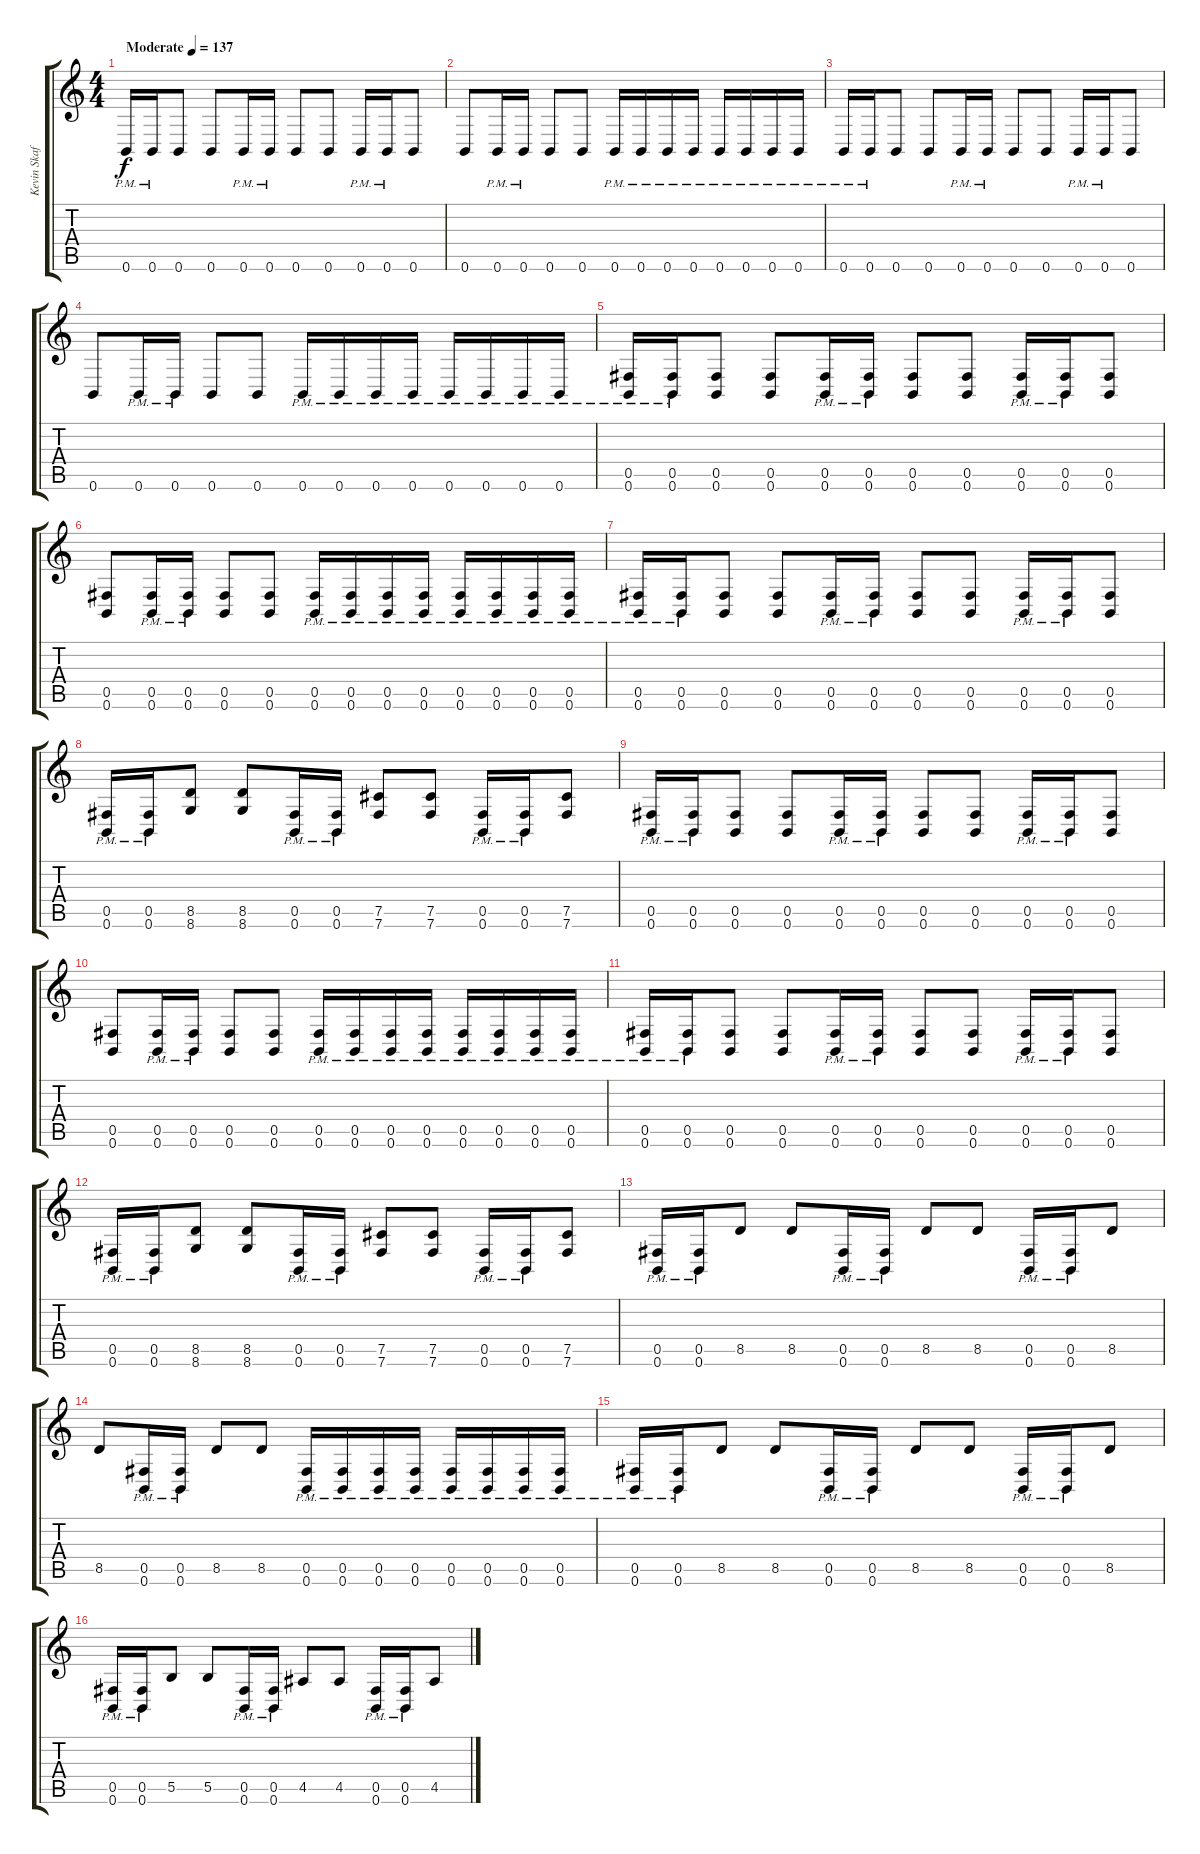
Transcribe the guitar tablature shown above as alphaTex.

\track ("Kevin Skaff / Lead Guitar" "Kevin Skaf") {instrument distortionguitar}
\staff {score tabs}
\tuning (Db4 Ab3 E3 B2 Gb2 B1) {hide}
\ts (4 4)
\tempo (137 "Moderate")
\clef g2
\ks c
0.6{pm}.16{dy f instrument distortionguitar} 0.6{pm}.16 0.6.8 0.6.8 0.6{pm}.16 0.6{pm}.16 0.6.8 0.6.8 0.6{pm}.16 0.6{pm}.16 0.6.8 |
0.6.8 0.6{pm}.16 0.6{pm}.16 0.6.8 0.6.8 0.6{pm}.16 0.6{pm}.16 0.6{pm}.16 0.6{pm}.16 0.6{pm}.16 0.6{pm}.16 0.6{pm}.16 0.6{pm}.16 |
0.6{pm}.16 0.6{pm}.16 0.6.8 0.6.8 0.6{pm}.16 0.6{pm}.16 0.6.8 0.6.8 0.6{pm}.16 0.6{pm}.16 0.6.8 |
0.6.8 0.6{pm}.16 0.6{pm}.16 0.6.8 0.6.8 0.6{pm}.16 0.6{pm}.16 0.6{pm}.16 0.6{pm}.16 0.6{pm}.16 0.6{pm}.16 0.6{pm}.16 0.6{pm}.16 |
(0.5{pm} 0.6{pm}).16 (0.5{pm} 0.6{pm}).16 (0.5 0.6).8 (0.5 0.6).8 (0.5{pm} 0.6{pm}).16 (0.5{pm} 0.6{pm}).16 (0.5 0.6).8 (0.5 0.6).8 (0.5{pm} 0.6{pm}).16 (0.5{pm} 0.6{pm}).16 (0.5 0.6).8 |
(0.5 0.6).8 (0.5{pm} 0.6{pm}).16 (0.5{pm} 0.6{pm}).16 (0.5 0.6).8 (0.5 0.6).8 (0.5{pm} 0.6{pm}).16 (0.5{pm} 0.6{pm}).16 (0.5{pm} 0.6{pm}).16 (0.5{pm} 0.6{pm}).16 (0.5{pm} 0.6{pm}).16 (0.5{pm} 0.6{pm}).16 (0.5{pm} 0.6{pm}).16 (0.5{pm} 0.6{pm}).16 |
(0.5{pm} 0.6{pm}).16 (0.5{pm} 0.6{pm}).16 (0.5 0.6).8 (0.5 0.6).8 (0.5{pm} 0.6{pm}).16 (0.5{pm} 0.6{pm}).16 (0.5 0.6).8 (0.5 0.6).8 (0.5{pm} 0.6{pm}).16 (0.5{pm} 0.6{pm}).16 (0.5 0.6).8 |
(0.5{pm} 0.6{pm}).16 (0.5{pm} 0.6{pm}).16 (8.5 8.6).8 (8.5 8.6).8 (0.5{pm} 0.6{pm}).16 (0.5{pm} 0.6{pm}).16 (7.5 7.6).8 (7.5 7.6).8 (0.5{pm} 0.6{pm}).16 (0.5{pm} 0.6{pm}).16 (7.5 7.6).8 |
(0.5{pm} 0.6{pm}).16 (0.5{pm} 0.6{pm}).16 (0.5 0.6).8 (0.5 0.6).8 (0.5{pm} 0.6{pm}).16 (0.5{pm} 0.6{pm}).16 (0.5 0.6).8 (0.5 0.6).8 (0.5{pm} 0.6{pm}).16 (0.5{pm} 0.6{pm}).16 (0.5 0.6).8 |
(0.5 0.6).8 (0.5{pm} 0.6{pm}).16 (0.5{pm} 0.6{pm}).16 (0.5 0.6).8 (0.5 0.6).8 (0.5{pm} 0.6{pm}).16 (0.5{pm} 0.6{pm}).16 (0.5{pm} 0.6{pm}).16 (0.5{pm} 0.6{pm}).16 (0.5{pm} 0.6{pm}).16 (0.5{pm} 0.6{pm}).16 (0.5{pm} 0.6{pm}).16 (0.5{pm} 0.6{pm}).16 |
(0.5{pm} 0.6{pm}).16 (0.5{pm} 0.6{pm}).16 (0.5 0.6).8 (0.5 0.6).8 (0.5{pm} 0.6{pm}).16 (0.5{pm} 0.6{pm}).16 (0.5 0.6).8 (0.5 0.6).8 (0.5{pm} 0.6{pm}).16 (0.5{pm} 0.6{pm}).16 (0.5 0.6).8 |
(0.5{pm} 0.6{pm}).16 (0.5{pm} 0.6{pm}).16 (8.5 8.6).8 (8.5 8.6).8 (0.5{pm} 0.6{pm}).16 (0.5{pm} 0.6{pm}).16 (7.5 7.6).8 (7.5 7.6).8 (0.5{pm} 0.6{pm}).16 (0.5{pm} 0.6{pm}).16 (7.5 7.6).8 |
(0.5{pm} 0.6{pm}).16 (0.5{pm} 0.6{pm}).16 8.5.8 8.5.8 (0.5{pm} 0.6{pm}).16 (0.5{pm} 0.6{pm}).16 8.5.8 8.5.8 (0.5{pm} 0.6{pm}).16 (0.5{pm} 0.6{pm}).16 8.5.8 |
8.5.8 (0.5{pm} 0.6{pm}).16 (0.5{pm} 0.6{pm}).16 8.5.8 8.5.8 (0.5{pm} 0.6{pm}).16 (0.5{pm} 0.6{pm}).16 (0.5{pm} 0.6{pm}).16 (0.5{pm} 0.6{pm}).16 (0.5{pm} 0.6{pm}).16 (0.5{pm} 0.6{pm}).16 (0.5{pm} 0.6{pm}).16 (0.5{pm} 0.6{pm}).16 |
(0.5{pm} 0.6{pm}).16 (0.5{pm} 0.6{pm}).16 8.5.8 8.5.8 (0.5{pm} 0.6{pm}).16 (0.5{pm} 0.6{pm}).16 8.5.8 8.5.8 (0.5{pm} 0.6{pm}).16 (0.5{pm} 0.6{pm}).16 8.5.8 |
(0.5{pm} 0.6{pm}).16 (0.5{pm} 0.6{pm}).16 5.5.8 5.5.8 (0.5{pm} 0.6{pm}).16 (0.5{pm} 0.6{pm}).16 4.5.8 4.5.8 (0.5{pm} 0.6{pm}).16 (0.5{pm} 0.6{pm}).16 4.5.8
